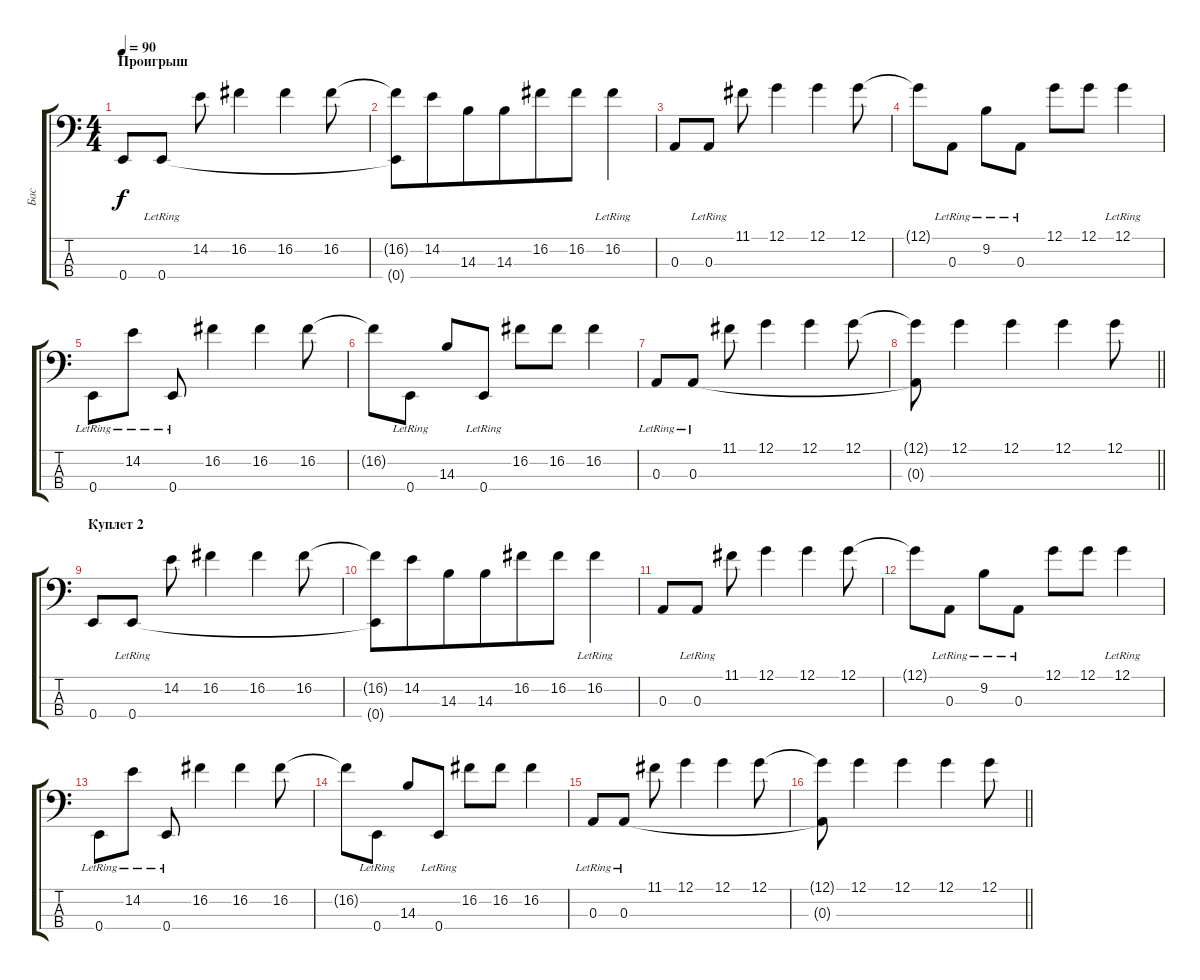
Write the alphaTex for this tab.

\track ("Бас " "Бас ") {instrument electricbassfinger}
\staff {score tabs}
\tuning (G2 D2 A1 E1) {hide}
\ts (4 4)
\section ("" "Проигрыш")
\tempo 90
\clef f4
\ks c
0.4.8{dy f} 0.4{lr}.8 14.2.8 16.2.4 16.2.4 16.2.8 |
(16.2{t} 0.4{t}).8 14.2.8{beam merge} 14.3.8 14.3.8{beam merge} 16.2.8 16.2.8{beam merge} 16.2{lr}.4 |
0.3.8 0.3{lr}.8 11.1.8 12.1.4 12.1.4 12.1.8 |
12.1{t}.8 0.3{lr}.8 9.2{lr}.8 0.3{lr}.8 12.1.8 12.1.8 12.1{lr}.4 |
0.4{lr}.8 14.2{lr}.8 0.4{lr}.8 16.2.4 16.2.4 16.2.8 |
16.2{t}.8 0.4{lr}.8 14.3.8 0.4{lr}.8 16.2.8 16.2.8 16.2.4 |
0.3{lr}.8 0.3{lr}.8 11.1.8 12.1.4 12.1.4 12.1.8 |
\barLineRight lightlight
(12.1{t} 0.3{t}).8 12.1.4 12.1.4 12.1.4 12.1.8 |
\section ("" "Куплет 2")
0.4.8 0.4{lr}.8 14.2.8 16.2.4 16.2.4 16.2.8 |
(16.2{t} 0.4{t}).8 14.2.8{beam merge} 14.3.8 14.3.8{beam merge} 16.2.8 16.2.8{beam merge} 16.2{lr}.4 |
0.3.8 0.3{lr}.8 11.1.8 12.1.4 12.1.4 12.1.8 |
12.1{t}.8 0.3{lr}.8 9.2{lr}.8 0.3{lr}.8 12.1.8 12.1.8 12.1{lr}.4 |
0.4{lr}.8 14.2{lr}.8 0.4{lr}.8 16.2.4 16.2.4 16.2.8 |
16.2{t}.8 0.4{lr}.8 14.3.8 0.4{lr}.8 16.2.8 16.2.8 16.2.4 |
0.3{lr}.8 0.3{lr}.8 11.1.8 12.1.4 12.1.4 12.1.8 |
\barLineRight lightlight
(12.1{t} 0.3{t}).8 12.1.4 12.1.4 12.1.4 12.1.8
